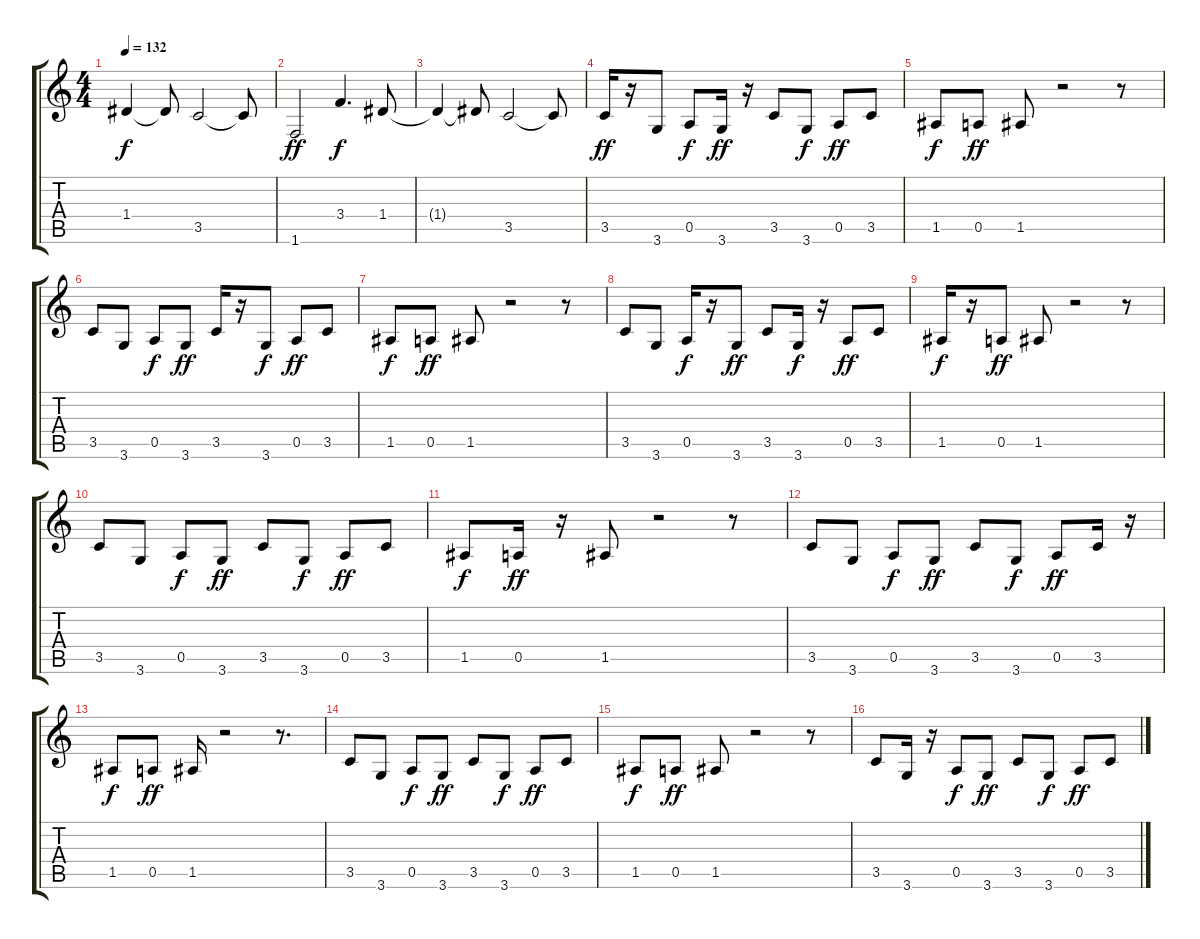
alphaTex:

\track "" {instrument fretlessbass}
\staff {score tabs}
\tuning (E4 B3 G3 D3 A2 E2) {hide}
\ts (4 4)
\tempo 132
\clef g2
\ks c
1.4{t}.4{dy f} 1.4{t}.8 3.5.2 3.5{t}.8 |
1.6.2{dy ff} 3.4.4{d dy f} 1.4.8 |
1.4{t}.4 1.4{t}.8 3.5.2 3.5{t}.8 |
3.5.16{dy ff} r.16 3.6.8 0.5.8{dy f} 3.6.16{dy ff} r.16 3.5.8 3.6.8{dy f} 0.5.8{dy ff} 3.5.8 |
1.5.8{dy f} 0.5.8{dy ff} 1.5.8 r.2 r.8 |
3.5.8 3.6.8 0.5.8{dy f} 3.6.8{dy ff} 3.5.16 r.16 3.6.8{dy f} 0.5.8{dy ff} 3.5.8 |
1.5.8{dy f} 0.5.8{dy ff} 1.5.8 r.2 r.8 |
3.5.8 3.6.8 0.5.16{dy f} r.16 3.6.8{dy ff} 3.5.8 3.6.16{dy f} r.16 0.5.8{dy ff} 3.5.8 |
1.5.16{dy f} r.16 0.5.8{dy ff} 1.5.8 r.2 r.8 |
3.5.8 3.6.8 0.5.8{dy f} 3.6.8{dy ff} 3.5.8 3.6.8{dy f} 0.5.8{dy ff} 3.5.8 |
1.5.8{dy f} 0.5.16{dy ff} r.16 1.5.8 r.2 r.8 |
3.5.8 3.6.8 0.5.8{dy f} 3.6.8{dy ff} 3.5.8 3.6.8{dy f} 0.5.8{dy ff} 3.5.16 r.16 |
1.5.8{dy f} 0.5.8{dy ff} 1.5.16 r.2 r.8{d} |
3.5.8 3.6.8 0.5.8{dy f} 3.6.8{dy ff} 3.5.8 3.6.8{dy f} 0.5.8{dy ff} 3.5.8 |
1.5.8{dy f} 0.5.8{dy ff} 1.5.8 r.2 r.8 |
3.5.8 3.6.16 r.16 0.5.8{dy f} 3.6.8{dy ff} 3.5.8 3.6.8{dy f} 0.5.8{dy ff} 3.5.8
